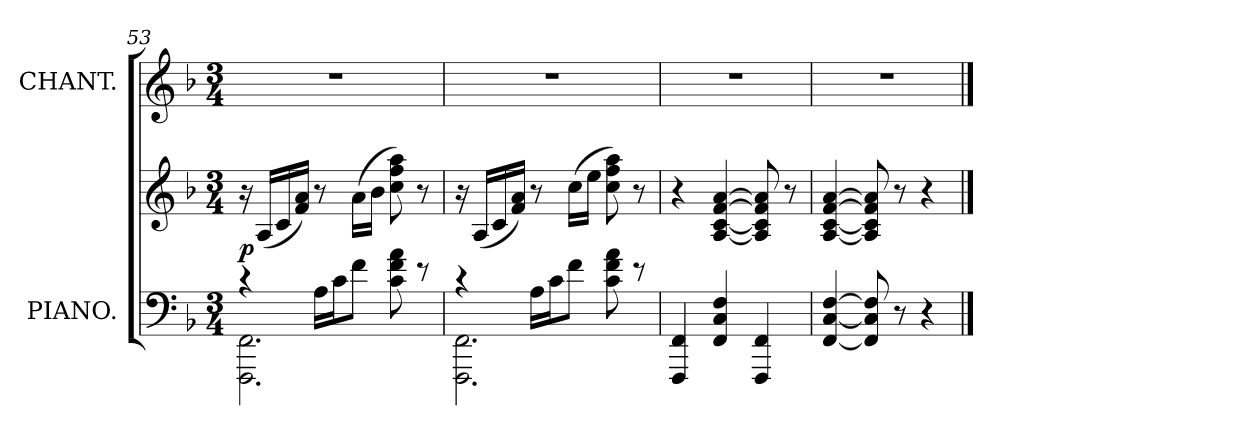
**kern	**kern	**dynam	**kern
*part2	*part2	*part2	*part1
*staff3	*staff2	*staff2/3	*staff1
*I"PIANO.	*	*	*I"CHANT.
*I'Pno	*	*	*
*clefF4	*clefG2	*	*clefG2
*k[b-]	*k[b-]	*	*k[b-]
*M3/4	*M3/4	*	*M3/4
=53	=53	=53	=53
*^	*	*	*
!	!	!	!LO:DY:b	!
4r	2.FFF\ 2.FF\	16r	p	2.r
.	.	(16A/LL	.	.
.	.	16c/	.	.
.	.	16f/ 16a/JJ)	.	.
16A\LL	.	8r	.	.
16c\J	.	.	.	.
8f\J	.	(16a\LL	.	.
.	.	16b-\JJ	.	.
8c\ 8f\ 8a\	.	8cc\ 8ff\ 8aa\)	.	.
8r	.	8r	.	.
=54	=54	=54	=54	=54
4r	2.FFF\ 2.FF\	16r	.	2.r
.	.	(16A/LL	.	.
.	.	16c/	.	.
.	.	16f/ 16a/JJ)	.	.
16A\LL	.	8r	.	.
16c\J	.	.	.	.
8f\J	.	(16cc\LL	.	.
.	.	16ee\JJ	.	.
8c\ 8f\ 8a\	.	8cc\ 8ff\ 8aa\)	.	.
8r	.	8r	.	.
*v	*v	*	*	*
=55	=55	=55	=55
4FFF/ 4FF/	4r	.	2.r
4FF/ 4C/ 4F/	[4A/ [4c/ [>4f/ [4a/	.	.
4FFF/ 4FF/	8A/] 8c/] 8f/] 8a/]	.	.
.	8r	.	.
=56	=56	=56	=56
[4FF/ [4C/ [4F/	[4A/ [4c/ [>4f/ [4a/	.	2.r
8FF/] 8C/] 8F/]	8A/] 8c/] 8f/] 8a/]	.	.
8r	8r	.	.
4r	4r	.	.
==	==	==	==
*-	*-	*-	*-
